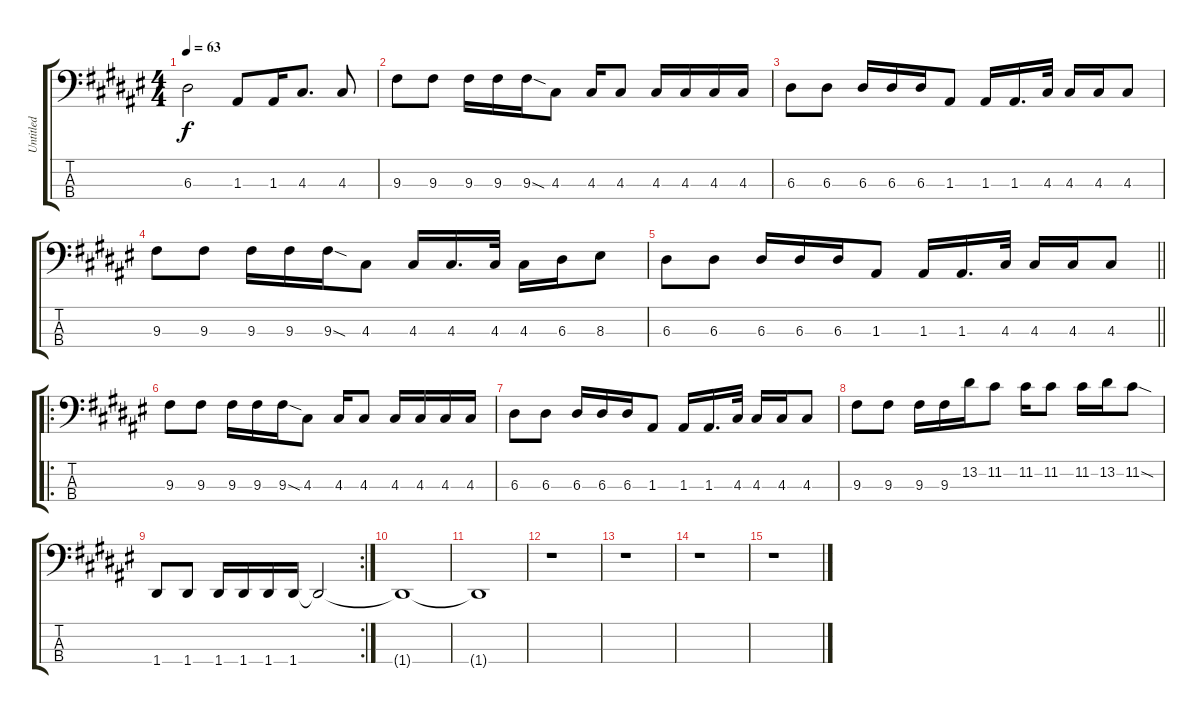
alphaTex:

\track ("Untitled" "Untitled") {instrument electricbassfinger}
\staff {score tabs}
\tuning (G2 D2 A1 D1) {hide}
\ts (4 4)
\tempo 63
\clef f4
\ks d#minor
6.3.2{dy f} 1.3.8 1.3.16 4.3.8{d} 4.3.8 |
\ks f#
9.3.8 9.3.8 9.3.16 9.3.16 9.3{sod}.16 4.3.8 4.3.16 4.3.8 4.3.16 4.3.16 4.3.16 4.3.16 |
\ks d#minor
6.3.8 6.3.8 6.3.16 6.3.16 6.3.16 1.3.8 1.3.16 1.3.16{d} 4.3.32 4.3.16 4.3.16 4.3.8 |
9.3.8 9.3.8 9.3.16 9.3.16 9.3{sod}.16 4.3.8 4.3.16 4.3.16{d} 4.3.32 4.3.16 6.3.16 8.3.8 |
\barLineRight lightlight
6.3.8 6.3.8 6.3.16 6.3.16 6.3.16 1.3.8 1.3.16 1.3.16{d} 4.3.32 4.3.16 4.3.16 4.3.8 |
\ro
\ks f#
9.3.8 9.3.8 9.3.16 9.3.16 9.3{sod}.16 4.3.8 4.3.16 4.3.8 4.3.16 4.3.16 4.3.16 4.3.16 |
\ks d#minor
6.3.8 6.3.8 6.3.16 6.3.16 6.3.16 1.3.8 1.3.16 1.3.16{d} 4.3.32 4.3.16 4.3.16 4.3.8 |
\ks f#
9.3.8 9.3.8 9.3.16 9.3.16 13.2.16 11.2.8 11.2.16 11.2.8 11.2.16 13.2.16 11.2{sod}.8 |
\rc 2
\ks d#minor
1.4.8 1.4.8 1.4.16 1.4.16 1.4.16 1.4.16 1.4{t}.2 |
\ks f#
1.4{t}.1 |
\ks d#minor
1.4{t}.1 |
\ks f#
r.1 |
\ks d#minor
r.1 |
\ks f#
r.1 |
\ks d#minor
r.1
